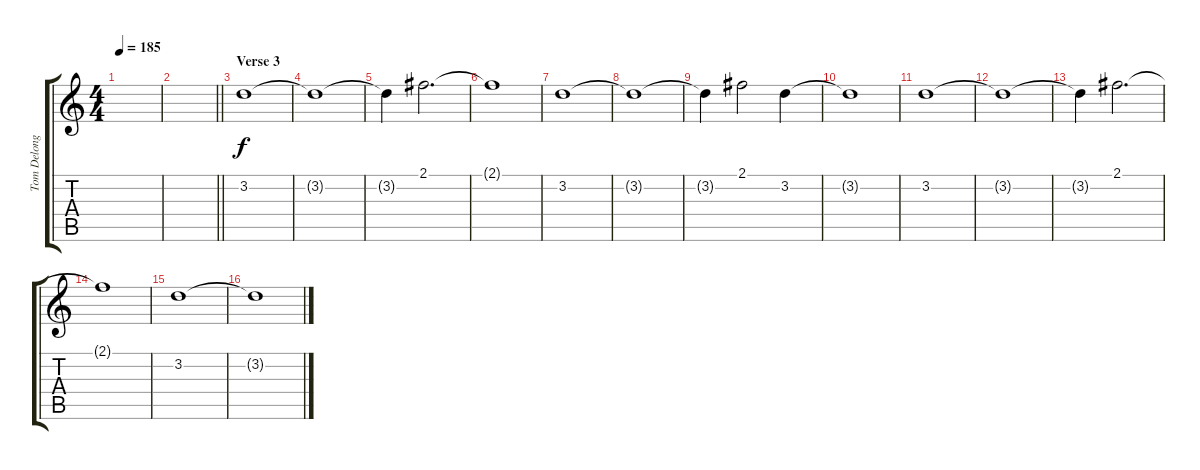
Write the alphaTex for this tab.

\track ("Tom Delonge - Guitar" "Tom Delong") {instrument electricguitarclean}
\staff {score tabs}
\tuning (E4 B3 G3 D3 A2 E2) {hide}
\ts (4 4)
\tempo 185
\clef g2
\ks c
|
\barLineRight lightlight
|
\section ("" "Verse 3")
3.2.1{volume 8 balance 13 instrument electricguitarclean} |
3.2{t}.1 |
3.2{t}.4 2.1.2{d} |
2.1{t}.1 |
3.2.1 |
3.2{t}.1 |
3.2{t}.4 2.1.2 3.2.4 |
3.2{t}.1 |
3.2.1{volume 8 balance 13 instrument electricguitarclean} |
3.2{t}.1 |
3.2{t}.4 2.1.2{d} |
2.1{t}.1 |
3.2.1 |
3.2{t}.1
